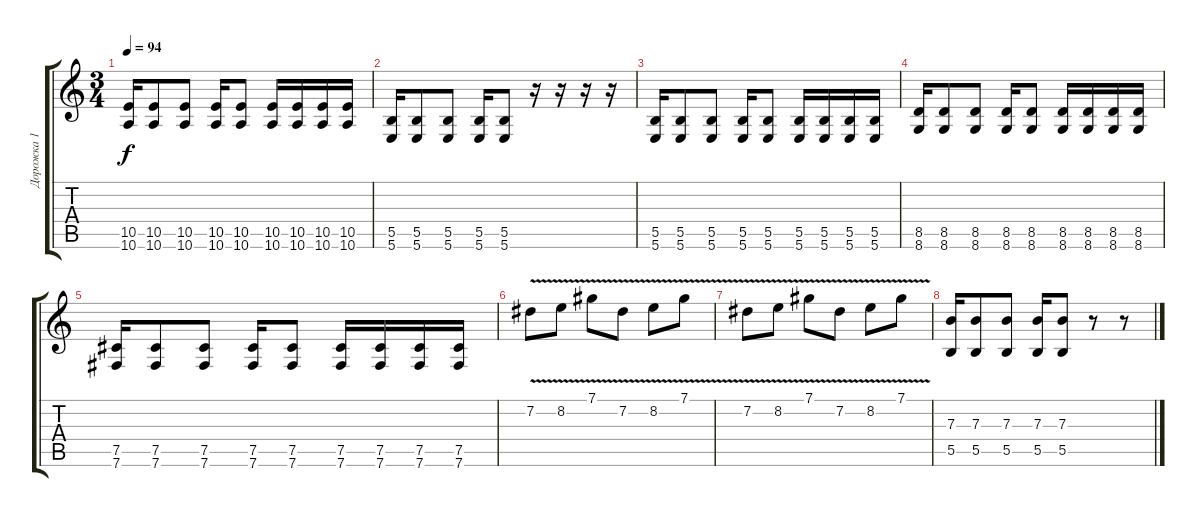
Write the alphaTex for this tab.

\track ("Дорожка 1" "Дорожка 1") {instrument distortionguitar}
\staff {score tabs}
\tuning (Db4 Ab3 E3 B2 Gb2 B1) {hide}
\ts (3 4)
\tempo 94
\clef g2
\ks c
(10.5 10.6).16{dy f} (10.5 10.6).8 (10.5 10.6).8 (10.5 10.6).16 (10.5 10.6).8 (10.5 10.6).16 (10.5 10.6).16 (10.5 10.6).16 (10.5 10.6).16 |
(5.5 5.6).16 (5.5 5.6).8 (5.5 5.6).8 (5.5 5.6).16 (5.5 5.6).8 r.16 r.16 r.16 r.16 |
(5.5 5.6).16 (5.5 5.6).8 (5.5 5.6).8 (5.5 5.6).16 (5.5 5.6).8 (5.5 5.6).16 (5.5 5.6).16 (5.5 5.6).16 (5.5 5.6).16 |
(8.5 8.6).16 (8.5 8.6).8 (8.5 8.6).8 (8.5 8.6).16 (8.5 8.6).8 (8.5 8.6).16 (8.5 8.6).16 (8.5 8.6).16 (8.5 8.6).16 |
(7.5 7.6).16 (7.5 7.6).8 (7.5 7.6).8 (7.5 7.6).16 (7.5 7.6).8 (7.5 7.6).16 (7.5 7.6).16 (7.5 7.6).16 (7.5 7.6).16 |
7.2{v}.8 8.2{v}.8 7.1{v}.8 7.2{v}.8 8.2{v}.8 7.1{v}.8 |
7.2{v}.8 8.2{v}.8 7.1{v}.8 7.2{v}.8 8.2{v}.8 7.1{v}.8 |
(7.3 5.5).16 (7.3 5.5).8 (7.3 5.5).8 (7.3 5.5).16 (7.3 5.5).8 r.8 r.8
